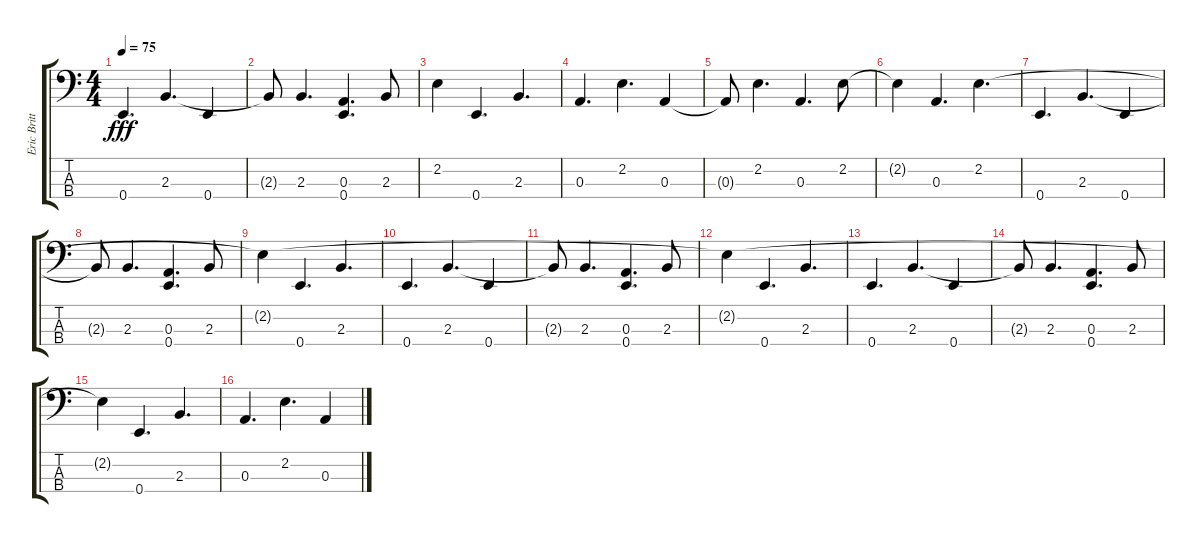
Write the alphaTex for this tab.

\track ("Eric Brittingham" "Eric Britt") {instrument electricbassfinger}
\staff {score tabs}
\tuning (G2 D2 A1 E1) {hide}
\ts (4 4)
\tempo 75
\clef f4
\ks c
0.4.4{d dy fff} 2.3.4{d} 0.4.4 |
2.3{t}.8 2.3.4{d} (0.3 0.4).4{d} 2.3.8 |
2.2{t}.4 0.4.4{d} 2.3.4{d} |
0.3.4{d} 2.2.4{d} 0.3.4 |
0.3{t}.8 2.2.4{d} 0.3.4{d} 2.2.8 |
2.2{t}.4 0.3.4{d} 2.2.4{d} |
0.4.4{d} 2.3.4{d} 0.4.4 |
2.3{t}.8 2.3.4{d} (0.3 0.4).4{d} 2.3.8 |
2.2{t}.4 0.4.4{d} 2.3.4{d} |
0.4.4{d} 2.3.4{d} 0.4.4 |
2.3{t}.8 2.3.4{d} (0.3 0.4).4{d} 2.3.8 |
2.2{t}.4 0.4.4{d} 2.3.4{d} |
0.4.4{d} 2.3.4{d} 0.4.4 |
2.3{t}.8 2.3.4{d} (0.3 0.4).4{d} 2.3.8 |
2.2{t}.4 0.4.4{d} 2.3.4{d} |
0.3.4{d} 2.2.4{d} 0.3.4
